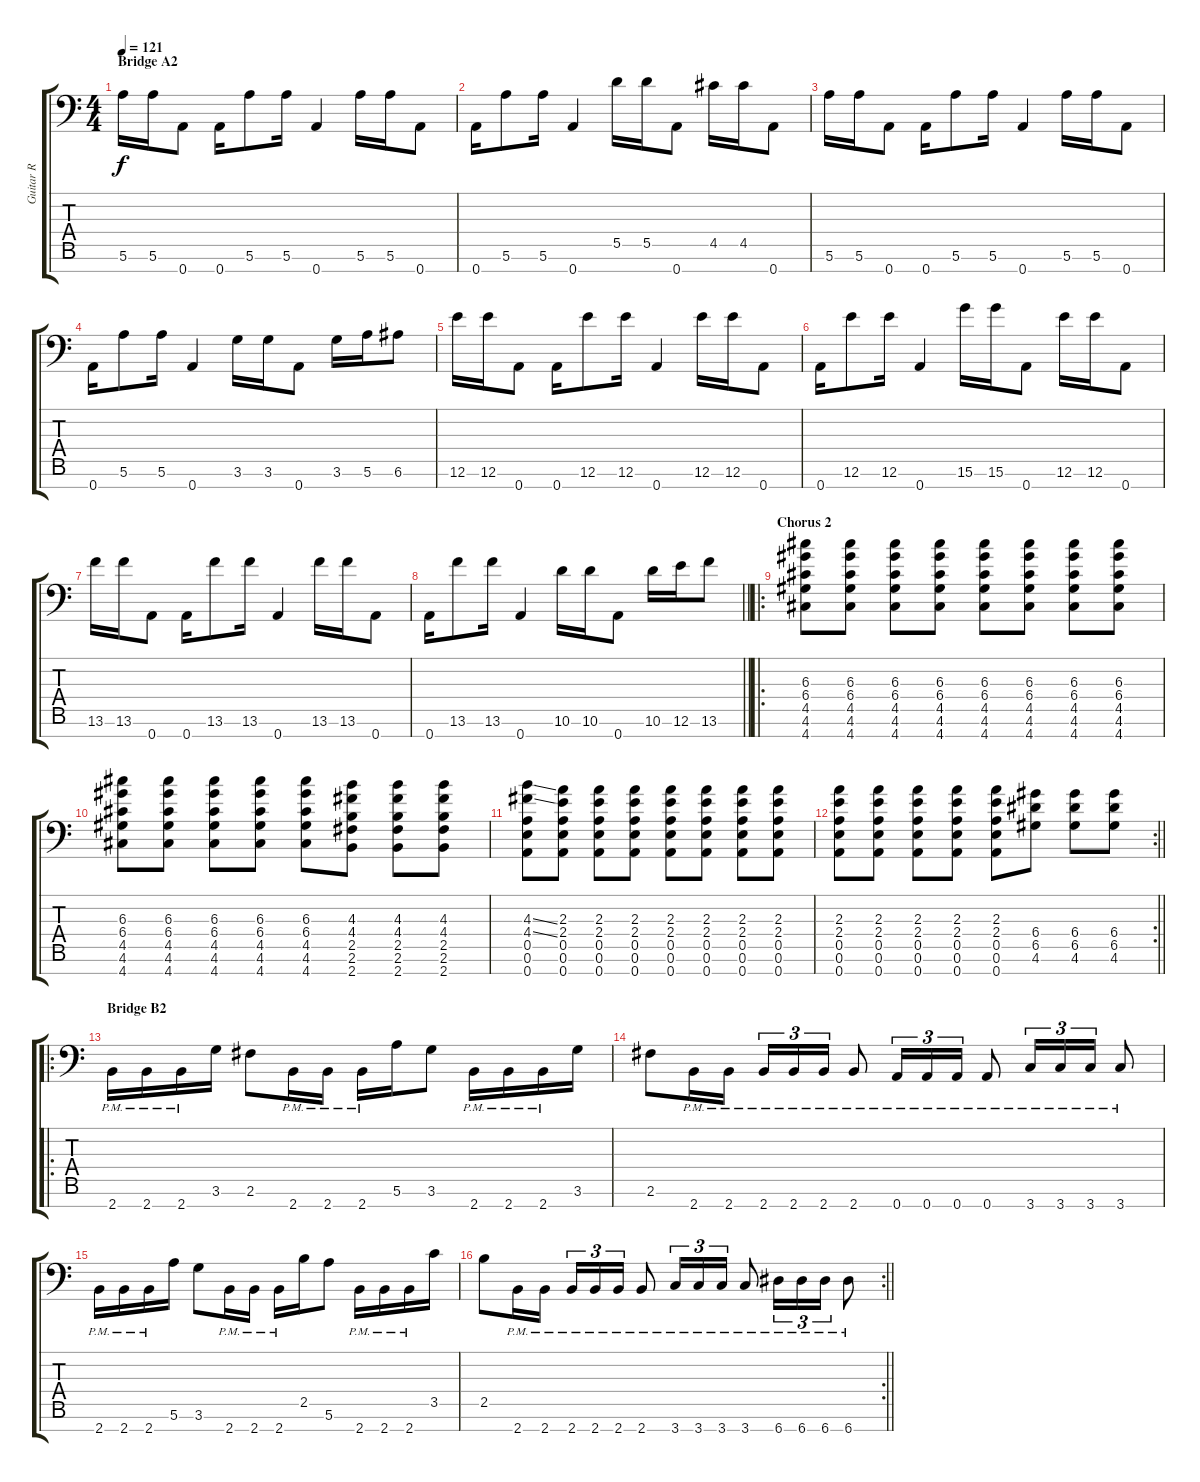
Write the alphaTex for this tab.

\track ("Guitar R" "Guitar R") {instrument overdrivenguitar}
\staff {score tabs}
\tuning (E4 B3 G3 D3 A2 E2 A1) {hide}
\ts (4 4)
\section ("" "Bridge A2")
\tempo 121
\clef f4
\ks c
5.6.16{dy f} 5.6.16 0.7.8 0.7.16 5.6.8 5.6.16 0.7.4 5.6.16 5.6.16 0.7.8 |
0.7.16 5.6.8 5.6.16 0.7.4 5.5.16 5.5.16 0.7.8 4.5.16 4.5.16 0.7.8 |
5.6.16 5.6.16 0.7.8 0.7.16 5.6.8 5.6.16 0.7.4 5.6.16 5.6.16 0.7.8 |
0.7.16 5.6.8 5.6.16 0.7.4 3.6.16 3.6.16 0.7.8 3.6.16 5.6.16 6.6.8 |
12.6.16 12.6.16 0.7.8 0.7.16 12.6.8 12.6.16 0.7.4 12.6.16 12.6.16 0.7.8 |
0.7.16 12.6.8 12.6.16 0.7.4 15.6.16 15.6.16 0.7.8 12.6.16 12.6.16 0.7.8 |
13.6.16 13.6.16 0.7.8 0.7.16 13.6.8 13.6.16 0.7.4 13.6.16 13.6.16 0.7.8 |
\barLineRight lightlight
0.7.16 13.6.8 13.6.16 0.7.4 10.6.16 10.6.16 0.7.8 10.6.16 12.6.16 13.6.8 |
\ro
\section ("" "Chorus 2")
(6.3 6.4 4.5 4.6 4.7).8 (6.3 6.4 4.5 4.6 4.7).8 (6.3 6.4 4.5 4.6 4.7).8 (6.3 6.4 4.5 4.6 4.7).8 (6.3 6.4 4.5 4.6 4.7).8 (6.3 6.4 4.5 4.6 4.7).8 (6.3 6.4 4.5 4.6 4.7).8 (6.3 6.4 4.5 4.6 4.7).8 |
(6.3 6.4 4.5 4.6 4.7).8 (6.3 6.4 4.5 4.6 4.7).8 (6.3 6.4 4.5 4.6 4.7).8 (6.3 6.4 4.5 4.6 4.7).8 (6.3 6.4 4.5 4.6 4.7).8 (4.3 4.4 2.5 2.6 2.7).8 (4.3 4.4 2.5 2.6 2.7).8 (4.3 4.4 2.5 2.6 2.7).8 |
(4.3{ss} 4.4{ss} 0.5 0.6 0.7).8 (2.3 2.4 0.5 0.6 0.7).8 (2.3 2.4 0.5 0.6 0.7).8 (2.3 2.4 0.5 0.6 0.7).8 (2.3 2.4 0.5 0.6 0.7).8 (2.3 2.4 0.5 0.6 0.7).8 (2.3 2.4 0.5 0.6 0.7).8 (2.3 2.4 0.5 0.6 0.7).8 |
\rc 2
\barLineRight lightlight
(2.3 2.4 0.5 0.6 0.7).8 (2.3 2.4 0.5 0.6 0.7).8 (2.3 2.4 0.5 0.6 0.7).8 (2.3 2.4 0.5 0.6 0.7).8 (2.3 2.4 0.5 0.6 0.7).8 (6.4 6.5 4.6).8 (6.4 6.5 4.6).8 (6.4 6.5 4.6).8 |
\ro
\section ("" "Bridge B2")
2.7{pm}.16 2.7{pm}.16 2.7{pm}.16 3.6.16 2.6.8 2.7{pm}.16 2.7{pm}.16 2.7{pm}.16 5.6.16 3.6.8 2.7{pm}.16 2.7{pm}.16 2.7{pm}.16 3.6.16 |
2.6.8 2.7{pm}.16 2.7{pm}.16 2.7{pm}.16{tu (3 2)} 2.7{pm}.16{tu (3 2)} 2.7{pm}.16{tu (3 2)} 2.7{pm}.8 0.7{pm}.16{tu (3 2)} 0.7{pm}.16{tu (3 2)} 0.7{pm}.16{tu (3 2)} 0.7{pm}.8 3.7{pm}.16{tu (3 2)} 3.7{pm}.16{tu (3 2)} 3.7{pm}.16{tu (3 2)} 3.7{pm}.8 |
2.7{pm}.16 2.7{pm}.16 2.7{pm}.16 5.6.16 3.6.8 2.7{pm}.16 2.7{pm}.16 2.7{pm}.16 2.5.16 5.6.8 2.7{pm}.16 2.7{pm}.16 2.7{pm}.16 3.5.16 |
\rc 2
\barLineRight lightlight
2.5.8 2.7{pm}.16 2.7{pm}.16 2.7{pm}.16{tu (3 2)} 2.7{pm}.16{tu (3 2)} 2.7{pm}.16{tu (3 2)} 2.7{pm}.8 3.7{pm}.16{tu (3 2)} 3.7{pm}.16{tu (3 2)} 3.7{pm}.16{tu (3 2)} 3.7{pm}.8 6.7{pm}.16{tu (3 2)} 6.7{pm}.16{tu (3 2)} 6.7{pm}.16{tu (3 2)} 6.7{pm}.8
